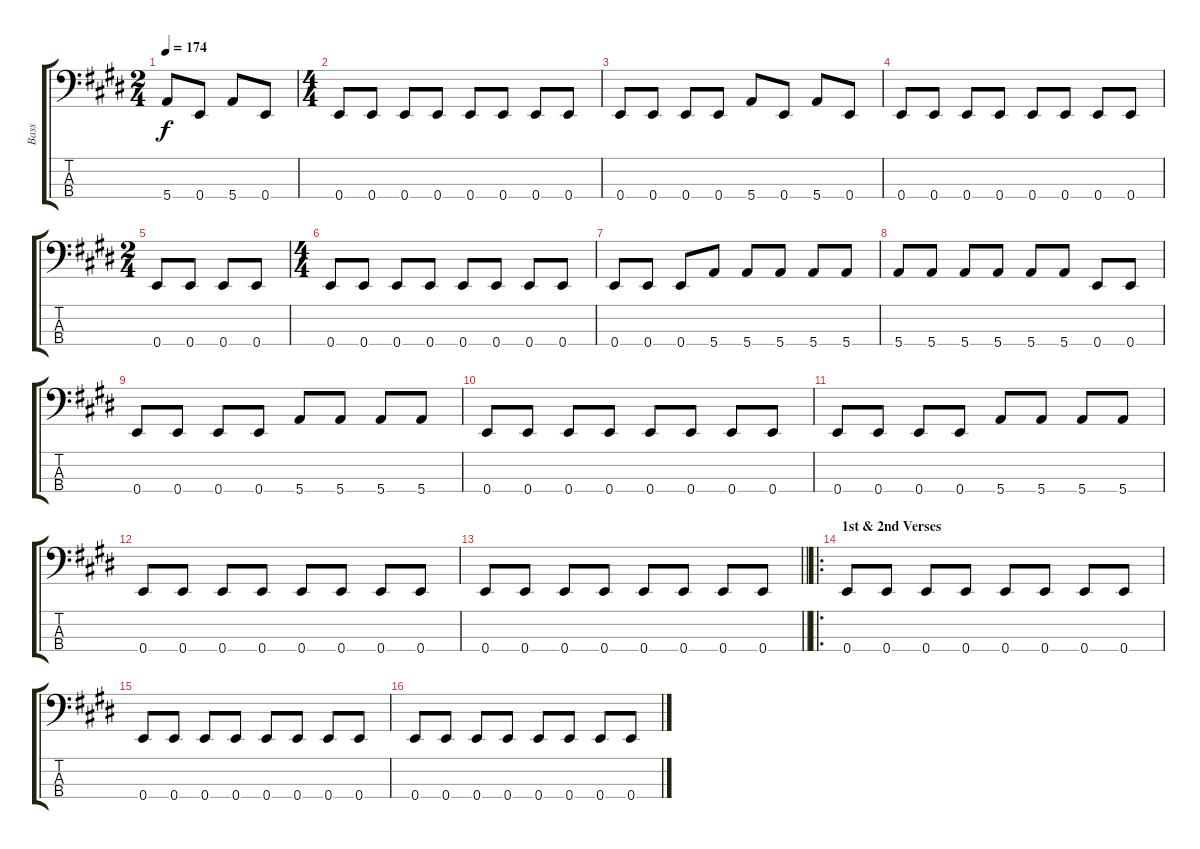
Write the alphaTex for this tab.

\track ("Bass" "Bass") {instrument electricbasspick}
\staff {score tabs}
\tuning (G2 D2 A1 E1) {hide}
\ts (2 4)
\tempo 174
\clef f4
\ks c#minor
5.4.8{dy f} 0.4.8 5.4.8 0.4.8 |
\ts (4 4)
0.4.8 0.4.8 0.4.8 0.4.8 0.4.8 0.4.8 0.4.8 0.4.8 |
0.4.8 0.4.8 0.4.8 0.4.8 5.4.8 0.4.8 5.4.8 0.4.8 |
0.4.8 0.4.8 0.4.8 0.4.8 0.4.8 0.4.8 0.4.8 0.4.8 |
\ts (2 4)
\ks e
0.4.8 0.4.8 0.4.8 0.4.8 |
\ts (4 4)
\ks c#minor
0.4.8 0.4.8 0.4.8 0.4.8 0.4.8 0.4.8 0.4.8 0.4.8 |
0.4.8 0.4.8 0.4.8 5.4.8 5.4.8 5.4.8 5.4.8 5.4.8 |
5.4.8 5.4.8 5.4.8 5.4.8 5.4.8 5.4.8 0.4.8 0.4.8 |
\ks e
0.4.8 0.4.8 0.4.8 0.4.8 5.4.8 5.4.8 5.4.8 5.4.8 |
\ks c#minor
0.4.8 0.4.8 0.4.8 0.4.8 0.4.8 0.4.8 0.4.8 0.4.8 |
0.4.8 0.4.8 0.4.8 0.4.8 5.4.8 5.4.8 5.4.8 5.4.8 |
0.4.8 0.4.8 0.4.8 0.4.8 0.4.8 0.4.8 0.4.8 0.4.8 |
\barLineRight lightlight
\ks e
0.4.8 0.4.8 0.4.8 0.4.8 0.4.8 0.4.8 0.4.8 0.4.8 |
\ro
\section ("" "1st & 2nd Verses")
\ks c#minor
0.4.8 0.4.8 0.4.8 0.4.8 0.4.8 0.4.8 0.4.8 0.4.8 |
0.4.8 0.4.8 0.4.8 0.4.8 0.4.8 0.4.8 0.4.8 0.4.8 |
0.4.8 0.4.8 0.4.8 0.4.8 0.4.8 0.4.8 0.4.8 0.4.8
